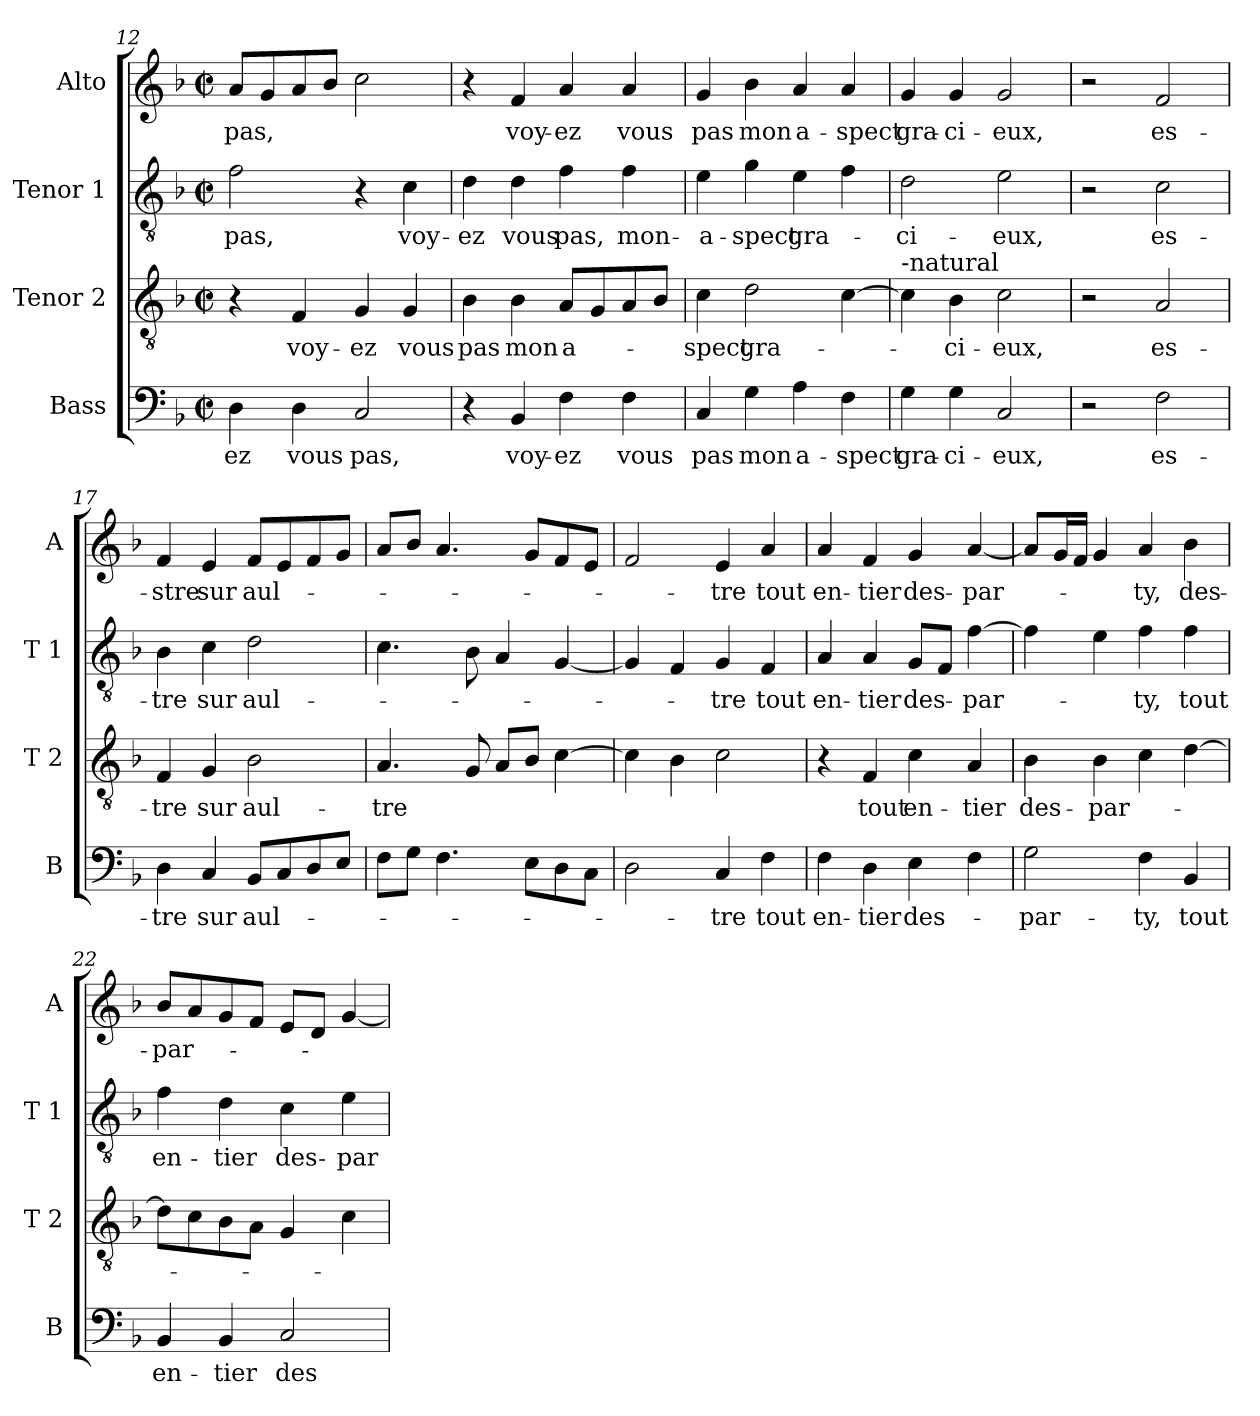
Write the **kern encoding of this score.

**kern	**text	**kern	**text	**kern	**text	**kern	**text
*part4	*part4	*part3	*part3	*part2	*part2	*part1	*part1
*staff4	*staff4	*staff3	*staff3	*staff2	*staff2	*staff1	*staff1
*I"Bass	*	*I"Tenor 2	*	*I"Tenor 1	*	*I"Alto	*
*I'B	*	*I'T 2	*	*I'T 1	*	*I'A	*
*clefF4	*	*clefGv2	*	*clefGv2	*	*clefG2	*
*k[b-]	*	*k[b-]	*	*k[b-]	*	*k[b-]	*
*F:	*	*F:	*	*F:	*	*F:	*
*M2/2	*	*M2/2	*	*M2/2	*	*M2/2	*
*met(c|)	*	*met(c|)	*	*met(c|)	*	*met(c|)	*
=12	=12	=12	=12	=12	=12	=12	=12
!	!LO:LY:b	!	!	!	!LO:LY:b	!	!LO:LY:b
4D\	-ez	4r	.	2f\	pas,	8a/L	pas,
.	.	.	.	.	.	8g/	.
!	!LO:LY:b	!	!LO:LY:b	!	!	!	!
4D\	vous	4F/	voy-	.	.	8a/	.
.	.	.	.	.	.	8b-/J	.
!	!LO:LY:b	!	!LO:LY:b	!	!	!	!
2C/	pas,	4G/	-ez	4r	.	2cc\	.
!	!	!	!LO:LY:b	!	!LO:LY:b	!	!
.	.	4G/	vous	4c\	voy-	.	.
=13	=13	=13	=13	=13	=13	=13	=13
!	!	!	!LO:LY:b	!	!LO:LY:b	!	!
4r	.	4B-\	pas	4d\	-ez	4r	.
!	!LO:LY:b	!	!LO:LY:b	!	!LO:LY:b	!	!LO:LY:b
4BB-/	voy-	4B-\	mon	4d\	vous	4f/	voy-
!	!LO:LY:b	!	!LO:LY:b	!	!LO:LY:b	!	!LO:LY:b
4F\	-ez	8A/L	a-	4f\	pas,	4a/	-ez
.	.	8G/	.	.	.	.	.
!	!LO:LY:b	!	!	!	!LO:LY:b	!	!LO:LY:b
4F\	vous	8A/	.	4f\	mon-	4a/	vous
.	.	8B-/J	.	.	.	.	.
!!LO:LB:g=z
=14	=14	=14	=14	=14	=14	=14	=14
!	!LO:LY:b	!	!LO:LY:b	!	!LO:LY:b	!	!LO:LY:b
4C/	pas	4c\	-spect	4e\	-a-	4g/	pas
!	!LO:LY:b	!	!LO:LY:b	!	!LO:LY:b	!	!LO:LY:b
4G\	mon	2d\	gra-	4g\	-spect	4b-\	mon
!	!LO:LY:b	!	!	!	!LO:LY:b	!	!LO:LY:b
4A\	a-	.	.	4e\	gra-	4a/	a-
!	!LO:LY:b	!	!	!	!	!	!LO:LY:b
4F\	-spect	[4c\	.	4f\	.	4a/	-spect
=15	=15	=15	=15	=15	=15	=15	=15
!	!	!LO:TX:a:t=-natural	!	!	!	!	!
!	!LO:LY:b	!	!	!	!LO:LY:b	!	!LO:LY:b
4G\	gra-	4c\]	.	2d\	-ci-	4g/	gra-
!	!LO:LY:b	!	!LO:LY:b	!	!	!	!LO:LY:b
4G\	-ci-	4B-\	-ci-	.	.	4g/	-ci-
!	!LO:LY:b	!	!LO:LY:b	!	!LO:LY:b	!	!LO:LY:b
2C/	-eux,	2c\	-eux,	2e\	-eux,	2g/	-eux,
=16	=16	=16	=16	=16	=16	=16	=16
2r	.	2r	.	2r	.	2r	.
!	!LO:LY:b	!	!LO:LY:b	!	!LO:LY:b	!	!LO:LY:b
2F\	es-	2A/	es-	2c\	es-	2f/	es-
=17	=17	=17	=17	=17	=17	=17	=17
!	!LO:LY:b	!	!LO:LY:b	!	!LO:LY:b	!	!LO:LY:b
4D\	-tre	4F/	-tre	4B-\	-tre	4f/	-stre
!	!LO:LY:b	!	!LO:LY:b	!	!LO:LY:b	!	!LO:LY:b
4C/	sur	4G/	sur	4c\	sur	4e/	sur
!	!LO:LY:b	!	!LO:LY:b	!	!LO:LY:b	!	!LO:LY:b
8BB-/L	aul-	2B-\	aul-	2d\	aul-	8f/L	aul-
8C/	.	.	.	.	.	8e/	.
8D/	.	.	.	.	.	8f/	.
8E/J	.	.	.	.	.	8g/J	.
=18	=18	=18	=18	=18	=18	=18	=18
!	!	!	!LO:LY:b	!	!	!	!
8F\L	.	4.A/	-tre	4.c\	.	8a/L	.
8G\J	.	.	.	.	.	8b-/J	.
4.F\	.	.	.	.	.	4.a/	.
.	.	8G/	.	8B-\	.	.	.
.	.	8A/L	.	4A/	.	.	.
8E\L	.	8B-/J	.	.	.	8g/L	.
8D\	.	[4c\	.	[4G/	.	8f/	.
8C\J	.	.	.	.	.	8e/J	.
!!LO:LB:g=z
=19	=19	=19	=19	=19	=19	=19	=19
2D\	.	4c\]	.	4G/]	.	2f/	.
.	.	4B-\	.	4F/	.	.	.
!	!LO:LY:b	!	!	!	!LO:LY:b	!	!LO:LY:b
4C/	-tre	2c\	.	4G/	-tre	4e/	-tre
!	!LO:LY:b	!	!	!	!LO:LY:b	!	!LO:LY:b
4F\	tout	.	.	4F/	tout	4a/	tout
=20	=20	=20	=20	=20	=20	=20	=20
!	!LO:LY:b	!	!	!	!LO:LY:b	!	!LO:LY:b
4F\	en-	4r	.	4A/	en-	4a/	en-
!	!LO:LY:b	!	!LO:LY:b	!	!LO:LY:b	!	!LO:LY:b
4D\	-tier	4F/	tout	4A/	-tier	4f/	-tier
!	!LO:LY:b	!	!LO:LY:b	!	!LO:LY:b	!	!LO:LY:b
4E\	des-	4c\	en-	8G/L	des-	4g/	des-
.	.	.	.	8F/J	.	.	.
!	!	!	!LO:LY:b	!	!LO:LY:b	!	!LO:LY:b
4F\	.	4A/	-tier	[4f\	-par-	[4a/	-par-
=21	=21	=21	=21	=21	=21	=21	=21
!	!LO:LY:b	!	!LO:LY:b	!	!	!	!
2G\	-par-	4B-\	des-	4f\]	.	8a/L]	.
.	.	.	.	.	.	16g/L	.
.	.	.	.	.	.	16f/JJ	.
!	!	!	!LO:LY:b	!	!	!	!
.	.	4B-\	-par-	4e\	.	4g/	.
!	!LO:LY:b	!	!	!	!LO:LY:b	!	!LO:LY:b
4F\	-ty,	4c\	.	4f\	-ty,	4a/	-ty,
!	!LO:LY:b	!	!	!	!LO:LY:b	!	!LO:LY:b
4BB-/	tout	[4d\	.	4f\	tout	4b-\	des-
=22	=22	=22	=22	=22	=22	=22	=22
!	!LO:LY:b	!	!	!	!LO:LY:b	!	!LO:LY:b
4BB-/	en-	8d\L]	.	4f\	en-	8b-/L	-par-
.	.	8c\	.	.	.	8a/	.
!	!LO:LY:b	!	!	!	!LO:LY:b	!	!
4BB-/	-tier	8B-\	.	4d\	-tier	8g/	.
.	.	8A\J	.	.	.	8f/J	.
!	!LO:LY:b	!	!	!	!LO:LY:b	!	!
2C/	des-	4G/	.	4c\	des-	8e/L	.
.	.	.	.	.	.	8d/J	.
!	!	!	!	!	!LO:LY:b	!	!
.	.	4c\	.	4e\	-par-	[4g/	.
=	=	=	=	=	=	=	=
*-	*-	*-	*-	*-	*-	*-	*-
